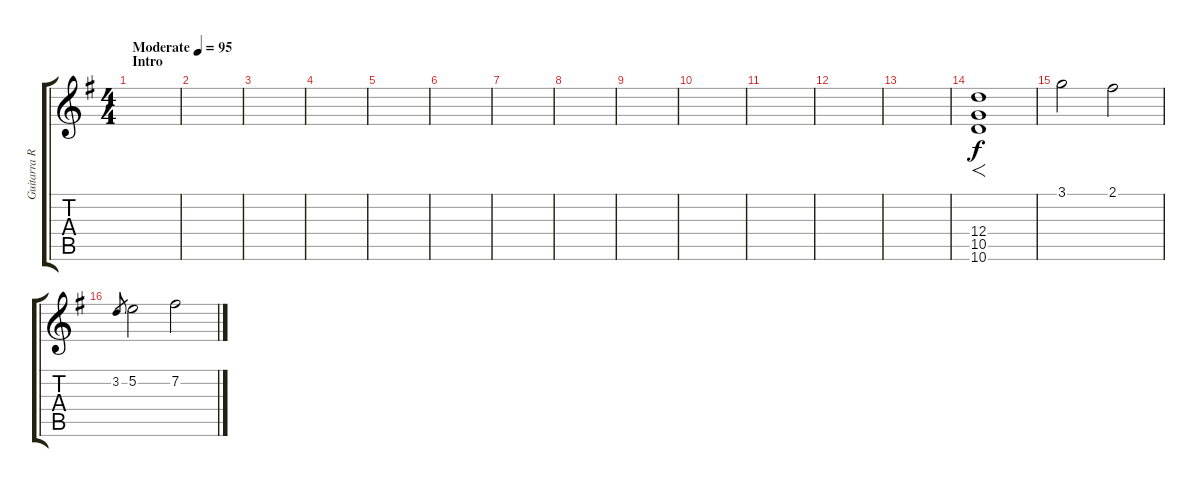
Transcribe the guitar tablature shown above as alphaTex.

\track ("Guitarra Rítmica" "Guitarra R") {instrument electricguitarclean}
\staff {score tabs}
\tuning (E4 B3 G3 D3 A2 E2) {hide}
\ts (4 4)
\section ("" "Intro")
\tempo (95 "Moderate")
\clef g2
\ks g
|
|
|
|
|
|
|
|
|
|
|
|
|
(12.4 10.5 10.6).1{f} |
3.1.2 2.1.2 |
3.2.8{gr} 5.2.2 7.2.2
